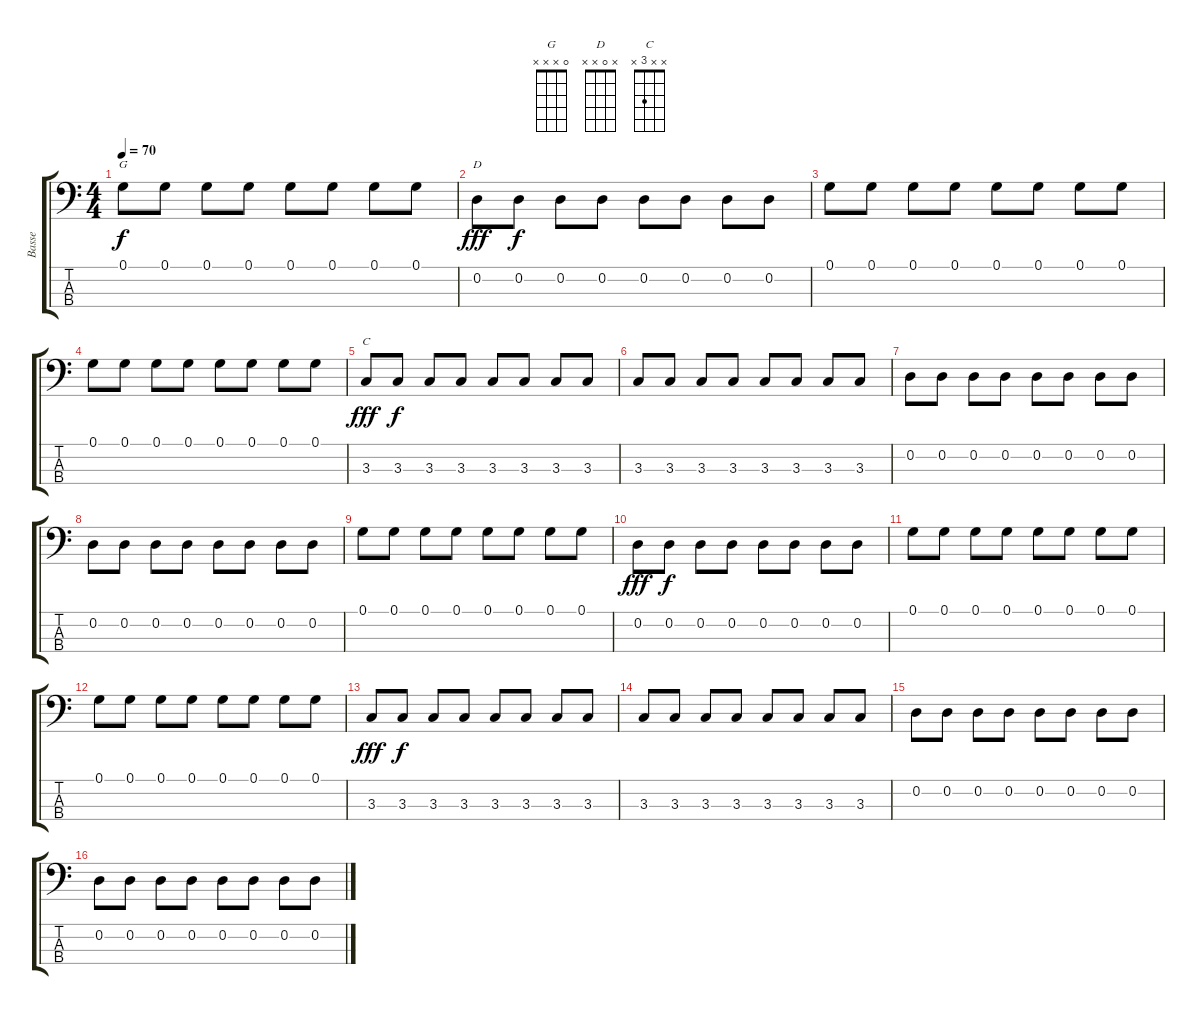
\track ("Basse " "Basse ") {instrument electricbassfinger}
\staff {score tabs}
\tuning (G2 D2 A1 E1) {hide}
\chord ("G" 0 x x x)
\chord ("D" x 0 x x)
\chord ("C" x x 3 x)
\ts (4 4)
\tempo 70
\clef f4
\ks c
0.1.8{ch "G" dy f} 0.1.8 0.1.8 0.1.8 0.1.8 0.1.8 0.1.8 0.1.8 |
0.2.8{ch "D" dy fff} 0.2.8{dy f} 0.2.8 0.2.8 0.2.8 0.2.8 0.2.8 0.2.8 |
0.1.8 0.1.8 0.1.8 0.1.8 0.1.8 0.1.8 0.1.8 0.1.8 |
0.1.8 0.1.8 0.1.8 0.1.8 0.1.8 0.1.8 0.1.8 0.1.8 |
3.3.8{ch "C" dy fff} 3.3.8{dy f} 3.3.8 3.3.8 3.3.8 3.3.8 3.3.8 3.3.8 |
3.3.8 3.3.8 3.3.8 3.3.8 3.3.8 3.3.8 3.3.8 3.3.8 |
0.2.8 0.2.8 0.2.8 0.2.8 0.2.8 0.2.8 0.2.8 0.2.8 |
0.2.8 0.2.8 0.2.8 0.2.8 0.2.8 0.2.8 0.2.8 0.2.8 |
0.1.8 0.1.8 0.1.8 0.1.8 0.1.8 0.1.8 0.1.8 0.1.8 |
0.2.8{dy fff} 0.2.8{dy f} 0.2.8 0.2.8 0.2.8 0.2.8 0.2.8 0.2.8 |
0.1.8 0.1.8 0.1.8 0.1.8 0.1.8 0.1.8 0.1.8 0.1.8 |
0.1.8 0.1.8 0.1.8 0.1.8 0.1.8 0.1.8 0.1.8 0.1.8 |
3.3.8{dy fff} 3.3.8{dy f} 3.3.8 3.3.8 3.3.8 3.3.8 3.3.8 3.3.8 |
3.3.8 3.3.8 3.3.8 3.3.8 3.3.8 3.3.8 3.3.8 3.3.8 |
0.2.8 0.2.8 0.2.8 0.2.8 0.2.8 0.2.8 0.2.8 0.2.8 |
0.2.8 0.2.8 0.2.8 0.2.8 0.2.8 0.2.8 0.2.8 0.2.8
